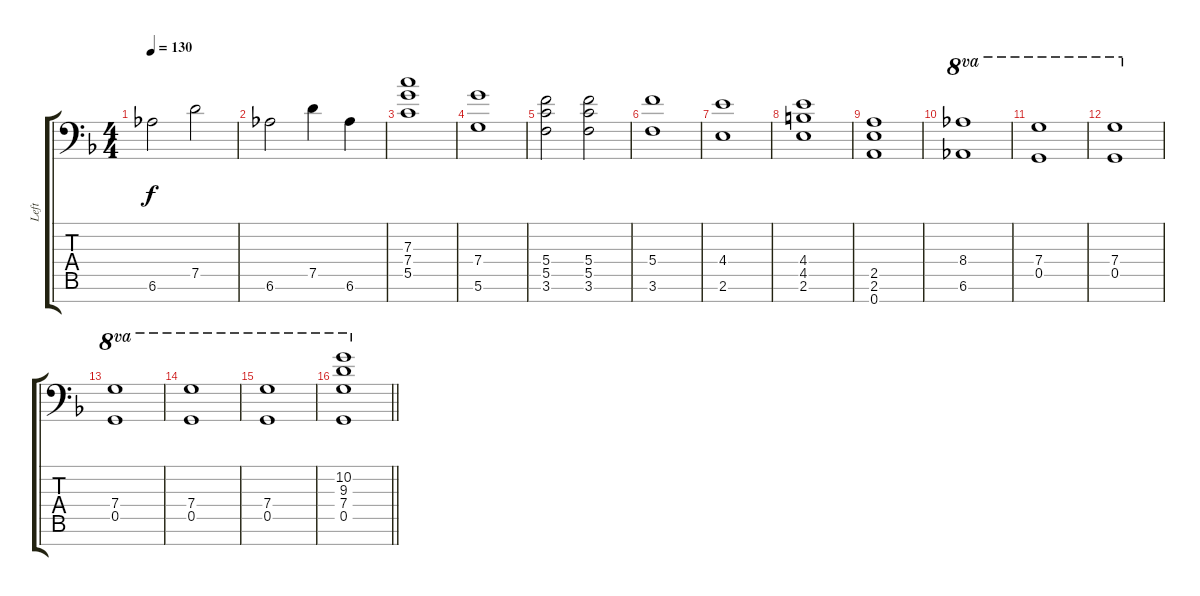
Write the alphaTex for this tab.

\track ("Left" "Left") {instrument distortionguitar}
\staff {score tabs}
\tuning (D4 A3 F3 C3 G2 D2 A1) {hide}
\ts (4 4)
\tempo 130
\clef f4
\ks f
6.6.2{dy f} 7.5.2 |
6.6.2 7.5.4 6.6.4 |
(7.3 7.4 5.5).1 |
(7.4 5.6).1 |
(5.4 5.5 3.6).2 (5.4 5.5 3.6).2 |
(5.4 3.6).1 |
(4.4 2.6).1 |
(4.4 4.5 2.6).1 |
(2.5 2.6 0.7).1 |
(8.4 6.6).1{ot 8va} |
(7.4 0.5).1{ot 8va} |
(7.4 0.5).1{ot 8va} |
(7.4 0.5).1{ot 8va} |
(7.4 0.5).1{ot 8va} |
(7.4 0.5).1{ot 8va} |
\barLineRight lightlight
(10.2 9.3 7.4 0.5).1{ot 8va}
